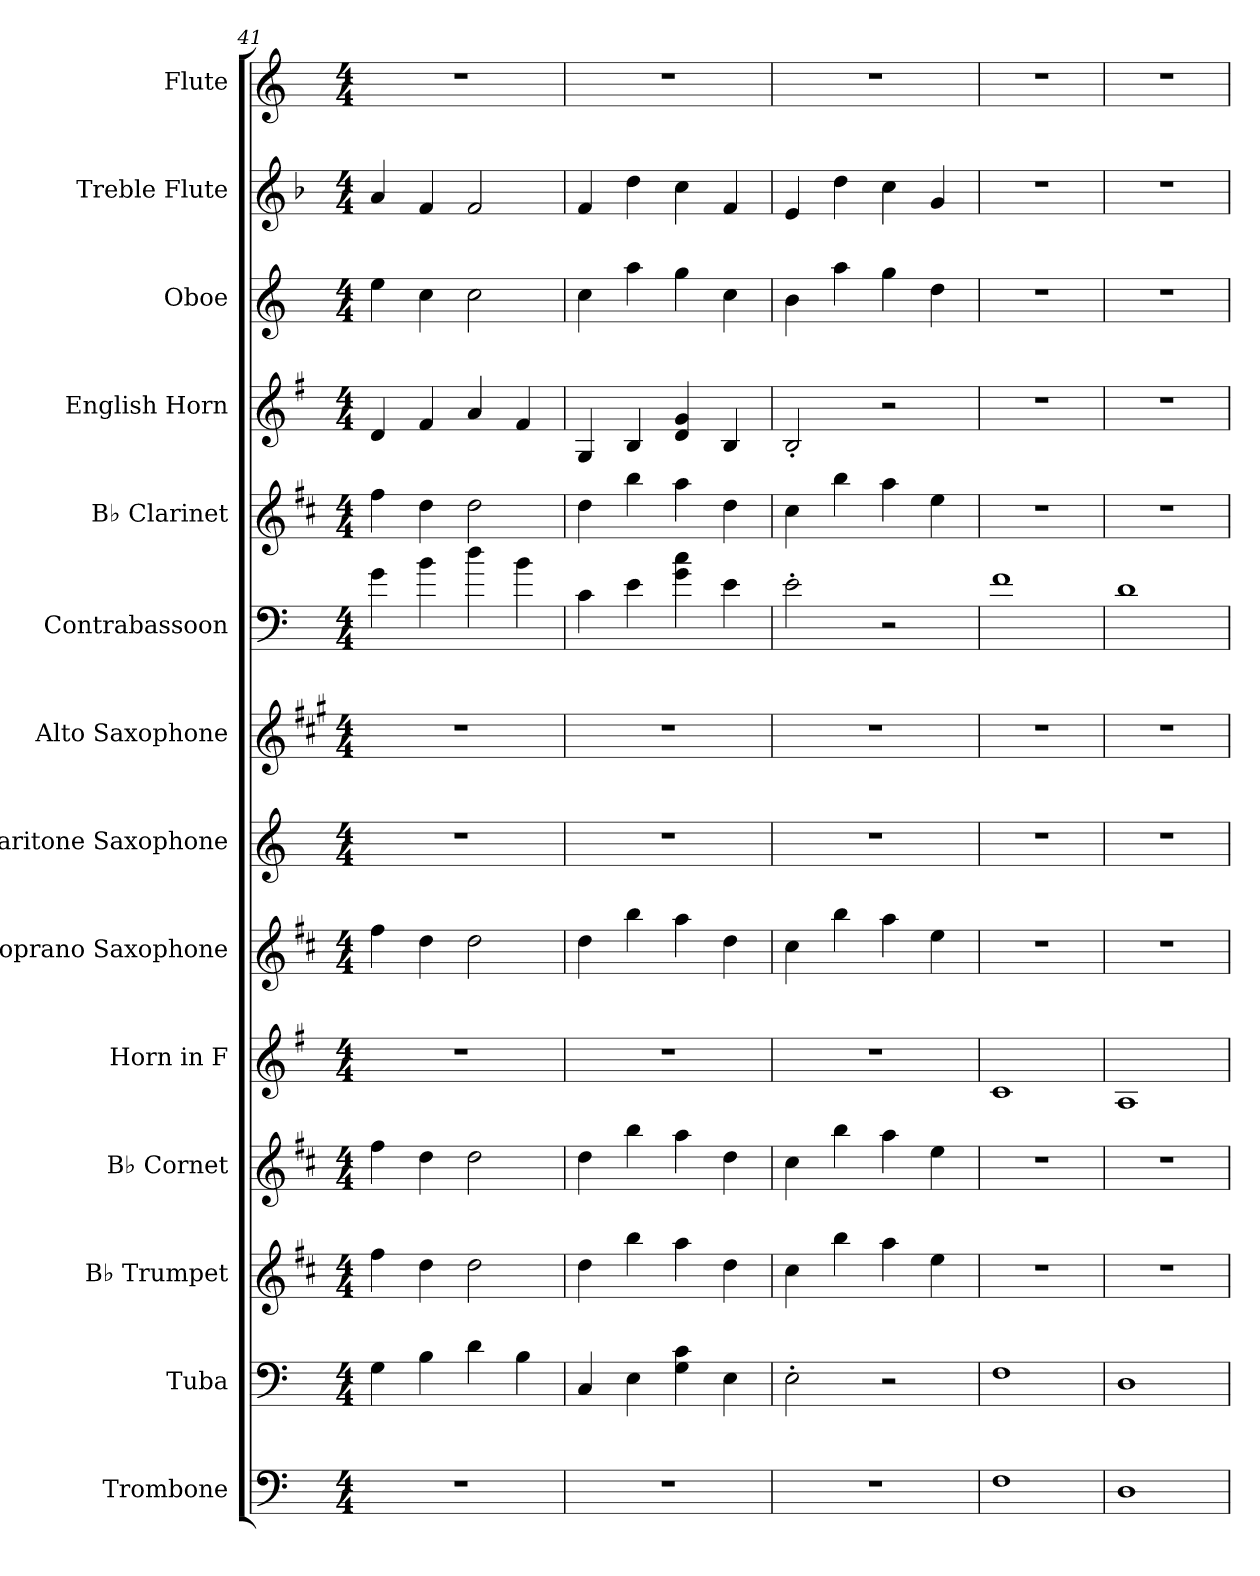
**kern	**kern	**kern	**kern	**kern	**kern	**kern	**kern	**kern	**kern	**kern	**kern	**kern	**kern
*part14	*part13	*part12	*part11	*part10	*part9	*part8	*part7	*part6	*part5	*part4	*part3	*part2	*part1
*staff14	*staff13	*staff12	*staff11	*staff10	*staff9	*staff8	*staff7	*staff6	*staff5	*staff4	*staff3	*staff2	*staff1
*I"Trombone	*I"Tuba	*I"B♭ Trumpet	*I"B♭ Cornet	*I"Horn in F	*I"Soprano Saxophone	*I"Baritone Saxophone	*I"Alto Saxophone	*I"Contrabassoon	*I"B♭ Clarinet	*I"English Horn	*I"Oboe	*I"Treble Flute	*I"Flute
*I'Tbn.	*I'Tba.	*I'B♭ Tpt.	*I'B♭ Cnt.	*	*I'S. Sax.	*I'Bar. Sax.	*I'A. Sax.	*I'Cbsn.	*I'B♭ Cl.	*I'E. Hn.	*I'Ob.	*I'Tr. Fl.	*I'Fl.
*clefF4	*clefF4	*clefG2	*clefG2	*clefG2	*clefG2	*clefG2	*clefG2	*clefF4	*clefG2	*clefG2	*clefG2	*clefG2	*clefG2
*	*	*ITrd1c2	*ITrd1c2	*ITrd4c7	*ITrd1c2	*ITrd12c21	*ITrd5c9	*ITrd7c12	*ITrd1c2	*ITrd4c7	*	*ITrd-4c-7	*
*k[]	*k[]	*k[]	*k[]	*k[]	*k[]	*k[]	*k[]	*k[]	*k[]	*k[]	*k[]	*k[]	*k[]
*M4/4	*M4/4	*M4/4	*M4/4	*M4/4	*M4/4	*M4/4	*M4/4	*M4/4	*M4/4	*M4/4	*M4/4	*M4/4	*M4/4
=41	=41	=41	=41	=41	=41	=41	=41	=41	=41	=41	=41	=41	=41
1r	4G\	4ee\	4ee\	1r	4ee\	1r	1r	4G\	4ee\	4G/	4ee\	4ee/	1r
.	4B\	4cc\	4cc\	.	4cc\	.	.	4B\	4cc\	4B/	4cc\	4cc/	.
.	4d\	2cc\	2cc\	.	2cc\	.	.	4d\	2cc\	4d/	2cc\	2cc/	.
.	4B\	.	.	.	.	.	.	4B\	.	4B/	.	.	.
=42	=42	=42	=42	=42	=42	=42	=42	=42	=42	=42	=42	=42	=42
1r	4C/	4cc\	4cc\	1r	4cc\	1r	1r	4C\	4cc\	4C/	4cc\	4cc/	1r
.	4E\	4aa\	4aa\	.	4aa\	.	.	4E\	4aa\	4E/	4aa\	4aa\	.
.	4G\ 4c\	4gg\	4gg\	.	4gg\	.	.	4G\ 4c\	4gg\	4G/ 4c/	4gg\	4gg\	.
.	4E\	4cc\	4cc\	.	4cc\	.	.	4E\	4cc\	4E/	4cc\	4cc/	.
!!LO:PB:g=z
=43	=43	=43	=43	=43	=43	=43	=43	=43	=43	=43	=43	=43	=43
1r	2E'\	4b\	4b\	1r	4b\	1r	1r	2E'\	4b\	2E'/	4b\	4b/	1r
.	.	4aa\	4aa\	.	4aa\	.	.	.	4aa\	.	4aa\	4aa\	.
.	2r	4gg\	4gg\	.	4gg\	.	.	2r	4gg\	2r	4gg\	4gg\	.
.	.	4dd\	4dd\	.	4dd\	.	.	.	4dd\	.	4dd\	4dd/	.
=44	=44	=44	=44	=44	=44	=44	=44	=44	=44	=44	=44	=44	=44
1F	1F	1r	1r	1F	1r	1r	1r	1F	1r	1r	1r	1r	1r
=45	=45	=45	=45	=45	=45	=45	=45	=45	=45	=45	=45	=45	=45
1D	1D	1r	1r	1D	1r	1r	1r	1D	1r	1r	1r	1r	1r
=	=	=	=	=	=	=	=	=	=	=	=	=	=
*-	*-	*-	*-	*-	*-	*-	*-	*-	*-	*-	*-	*-	*-
